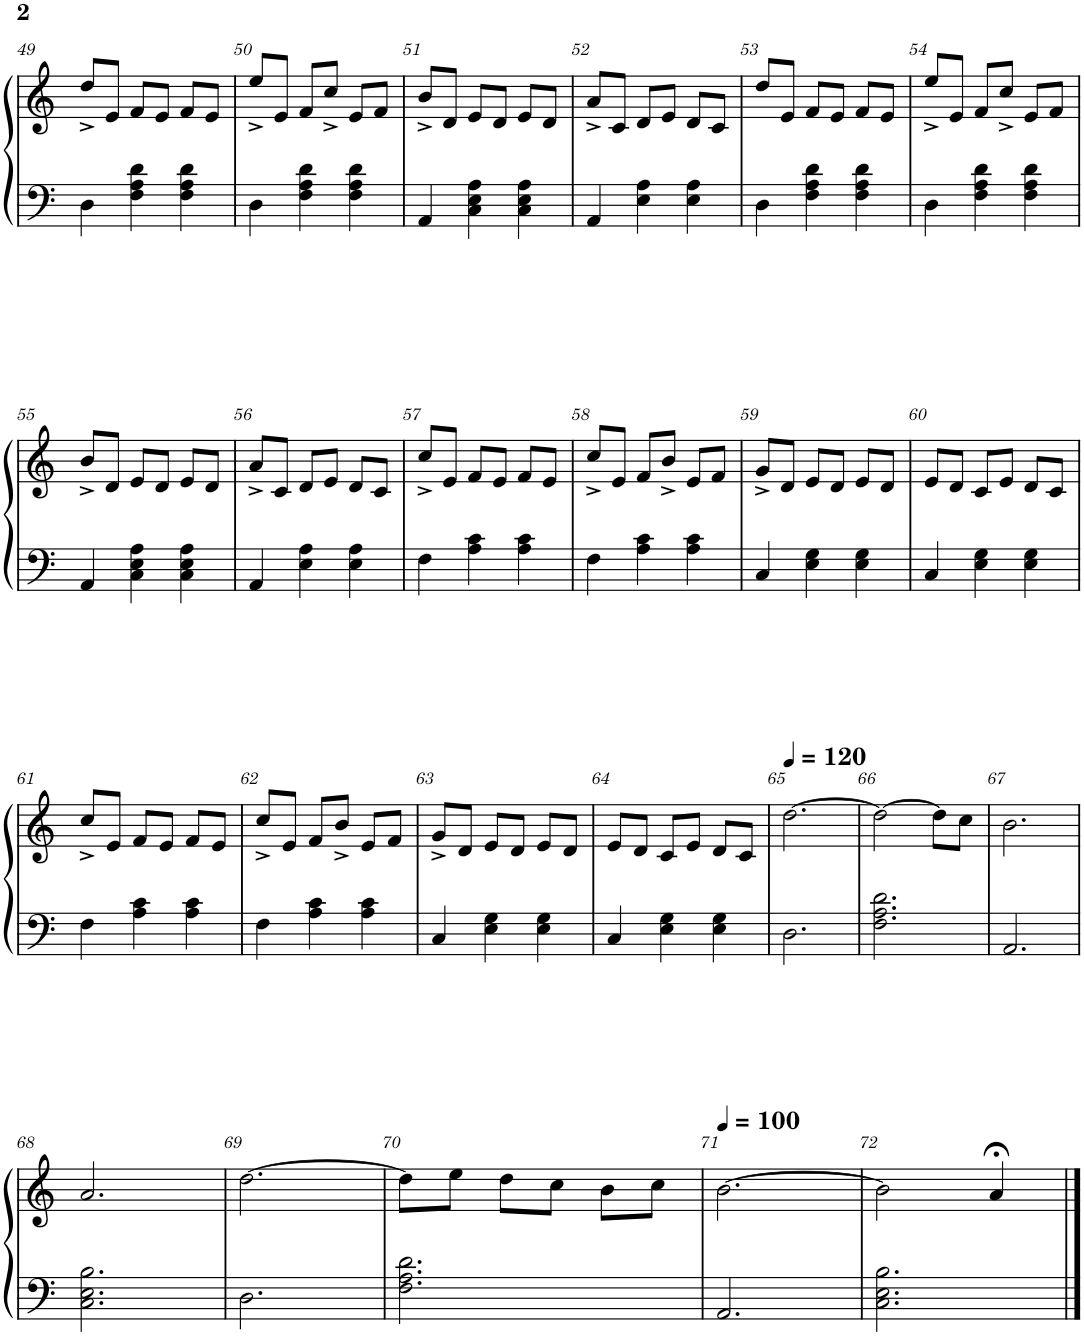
**kern	**kern
*part1	*part1
*staff2	*staff1
*I"Piano	*
*I'Pno.	*
!!LO:PB:g=z
*clefF4	*clefG2
*k[]	*k[]
*M3/4	*M3/4
=49	=49
4D\	8dd^/L
.	8e/J
4F\ 4A\ 4d\	8f/L
.	8e/J
4F\ 4A\ 4d\	8f/L
.	8e/J
=50	=50
4D\	8ee^/L
.	8e/J
4F\ 4A\ 4d\	8f/L
.	8cc^/J
4F\ 4A\ 4d\	8e/L
.	8f/J
=51	=51
4AA/	8b^/L
.	8d/J
4C\ 4E\ 4A\	8e/L
.	8d/J
4C\ 4E\ 4A\	8e/L
.	8d/J
=52	=52
4AA/	8a^/L
.	8c/J
4E\ 4A\	8d/L
.	8e/J
4E\ 4A\	8d/L
.	8c/J
=53	=53
4D\	8dd/L
.	8e/J
4F\ 4A\ 4d\	8f/L
.	8e/J
4F\ 4A\ 4d\	8f/L
.	8e/J
=54	=54
4D\	8ee^/L
.	8e/J
4F\ 4A\ 4d\	8f/L
.	8cc^/J
4F\ 4A\ 4d\	8e/L
.	8f/J
!!LO:LB:g=z
=55	=55
4AA/	8b^/L
.	8d/J
4C\ 4E\ 4A\	8e/L
.	8d/J
4C\ 4E\ 4A\	8e/L
.	8d/J
=56	=56
4AA/	8a^/L
.	8c/J
4E\ 4A\	8d/L
.	8e/J
4E\ 4A\	8d/L
.	8c/J
=57	=57
4F\	8cc^/L
.	8e/J
4A\ 4c\	8f/L
.	8e/J
4A\ 4c\	8f/L
.	8e/J
=58	=58
4F\	8cc^/L
.	8e/J
4A\ 4c\	8f/L
.	8b^/J
4A\ 4c\	8e/L
.	8f/J
=59	=59
4C/	8g^/L
.	8d/J
4E\ 4G\	8e/L
.	8d/J
4E\ 4G\	8e/L
.	8d/J
=60	=60
4C/	8e/L
.	8d/J
4E\ 4G\	8c/L
.	8e/J
4E\ 4G\	8d/L
.	8c/J
!!LO:LB:g=z
=61	=61
4F\	8cc^/L
.	8e/J
4A\ 4c\	8f/L
.	8e/J
4A\ 4c\	8f/L
.	8e/J
=62	=62
4F\	8cc^/L
.	8e/J
4A\ 4c\	8f/L
.	8b^/J
4A\ 4c\	8e/L
.	8f/J
=63	=63
4C/	8g^/L
.	8d/J
4E\ 4G\	8e/L
.	8d/J
4E\ 4G\	8e/L
.	8d/J
=64	=64
4C/	8e/L
.	8d/J
4E\ 4G\	8c/L
.	8e/J
4E\ 4G\	8d/L
.	8c/J
=65	=65
*	*MM120
2.D\	[>2.dd\
=66	=66
2.F\ 2.A\ 2.d\	2dd\_
.	8dd\L]
.	8cc\J
=67	=67
2.AA/	2.b\
!!LO:LB:g=z
=68	=68
2.C\ 2.E\ 2.B\	2.a/
=69	=69
2.D\	[2.dd\
=70	=70
2.F\ 2.A\ 2.d\	8dd\L]
.	8ee\J
.	8dd\L
.	8cc\J
.	8b\L
.	8cc\J
=71	=71
*	*MM100
2.AA/	[>2.b\
=72	=72
2.C\ 2.E\ 2.B\	2b\]
.	4a;</
==	==
*-	*-
